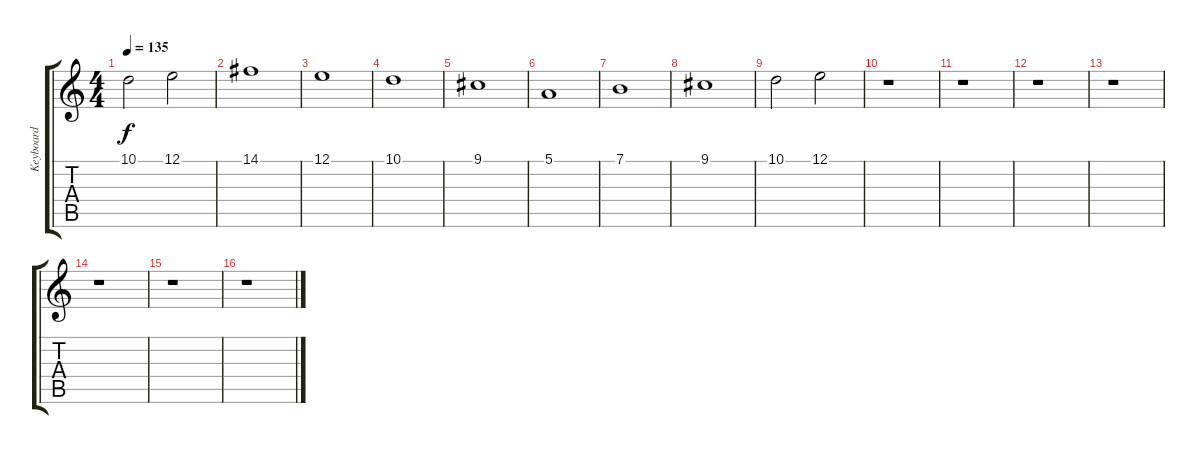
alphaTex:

\track ("Keyboard" "Keyboard") {instrument pad5bowed}
\staff {score tabs}
\tuning (E4 B3 G3 D3 A2 E2) {hide}
\ts (4 4)
\tempo 135
\clef g2
\ks c
10.1.2{dy f} 12.1.2 |
14.1.1 |
12.1.1 |
10.1.1 |
9.1.1 |
5.1.1 |
7.1.1 |
9.1.1 |
10.1.2 12.1.2 |
r.1 |
r.1 |
r.1 |
r.1 |
r.1 |
r.1 |
r.1
